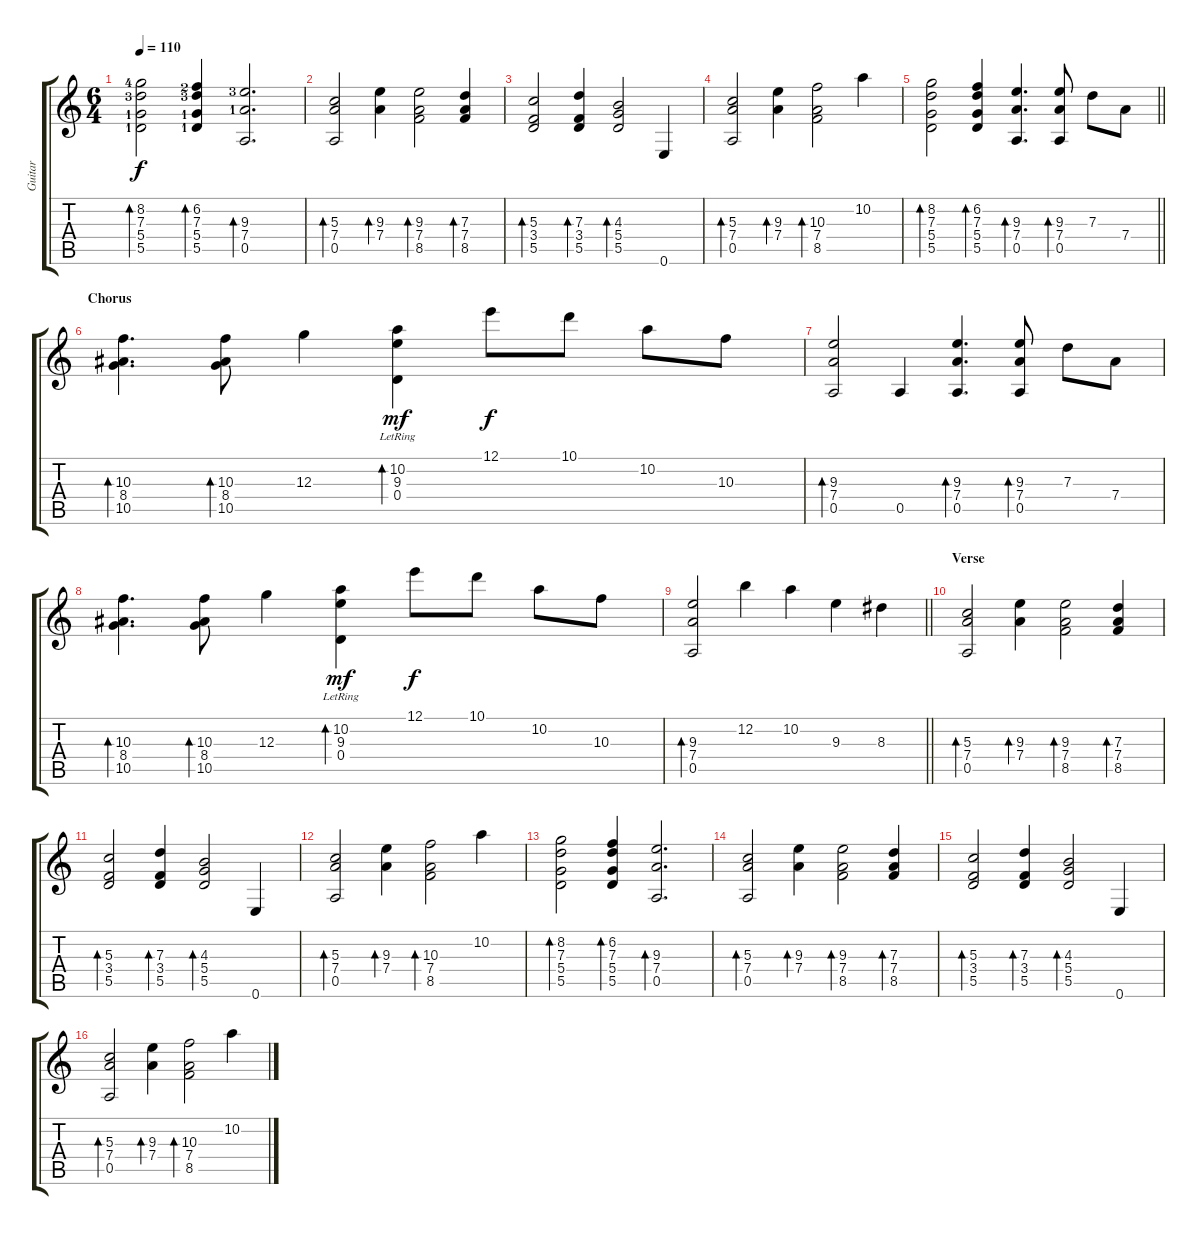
\track ("Guitar" "Guitar") {instrument acousticguitarnylon}
\staff {score tabs}
\tuning (E4 B3 G3 D3 A2 E2) {hide}
\ts (6 4)
\tempo 110
\clef g2
\ks c
(8.2{lf 5} 7.3{lf 4} 5.4{lf 2} 5.5{lf 2}).2{bd 60 dy f} (6.2{lf 3} 7.3{lf 4} 5.4{lf 2} 5.5{lf 2}).4{bd 60} (9.3{lf 4} 7.4{lf 2} 0.5).2{d bd 120} |
(5.3 7.4 0.5).2{bd 120} (9.3 7.4).4{bd 120} (9.3 7.4 8.5).2{bd 120} (7.3 7.4 8.5).4{bd 120} |
(5.3 3.4 5.5).2{bd 120} (7.3 3.4 5.5).4{bd 120} (4.3 5.4 5.5).2{bd 120} 0.6.4 |
(5.3 7.4 0.5).2{bd 120} (9.3 7.4).4{bd 120} (10.3 7.4 8.5).2{bd 120} 10.2.4 |
\barLineRight lightlight
(8.2 7.3 5.4 5.5).2{bd 60} (6.2 7.3 5.4 5.5).4{bd 60} (9.3 7.4 0.5).4{d bd 120} (9.3 7.4 0.5).8{bd 120} 7.3.8 7.4.8 |
\section ("" "Chorus")
(10.3 8.4 10.5).4{d bd 120} (10.3 8.4 10.5).8{bd 120} 12.3.4 (10.2 9.3 0.4{lr}).4{bd 120 dy mf} 12.1.8{dy f} 10.1.8 10.2.8 10.3.8 |
(9.3 7.4 0.5).2{bd 120} 0.5.4 (9.3 7.4 0.5).4{d bd 120} (9.3 7.4 0.5).8{bd 120} 7.3.8 7.4.8 |
(10.3 8.4 10.5).4{d bd 120} (10.3 8.4 10.5).8{bd 120} 12.3.4 (10.2 9.3 0.4{lr}).4{bd 120 dy mf} 12.1.8{dy f} 10.1.8 10.2.8 10.3.8 |
\barLineRight lightlight
(9.3 7.4 0.5).2{bd 120} 12.2.4 10.2.4 9.3.4 8.3.4 |
\section ("" "Verse")
(5.3 7.4 0.5).2{bd 120} (9.3 7.4).4{bd 120} (9.3 7.4 8.5).2{bd 120} (7.3 7.4 8.5).4{bd 120} |
(5.3 3.4 5.5).2{bd 120} (7.3 3.4 5.5).4{bd 120} (4.3 5.4 5.5).2{bd 120} 0.6.4 |
(5.3 7.4 0.5).2{bd 120} (9.3 7.4).4{bd 120} (10.3 7.4 8.5).2{bd 120} 10.2.4 |
(8.2 7.3 5.4 5.5).2{bd 60} (6.2 7.3 5.4 5.5).4{bd 60} (9.3 7.4 0.5).2{d bd 120} |
(5.3 7.4 0.5).2{bd 120} (9.3 7.4).4{bd 120} (9.3 7.4 8.5).2{bd 120} (7.3 7.4 8.5).4{bd 120} |
(5.3 3.4 5.5).2{bd 120} (7.3 3.4 5.5).4{bd 120} (4.3 5.4 5.5).2{bd 120} 0.6.4 |
(5.3 7.4 0.5).2{bd 120} (9.3 7.4).4{bd 120} (10.3 7.4 8.5).2{bd 120} 10.2.4
